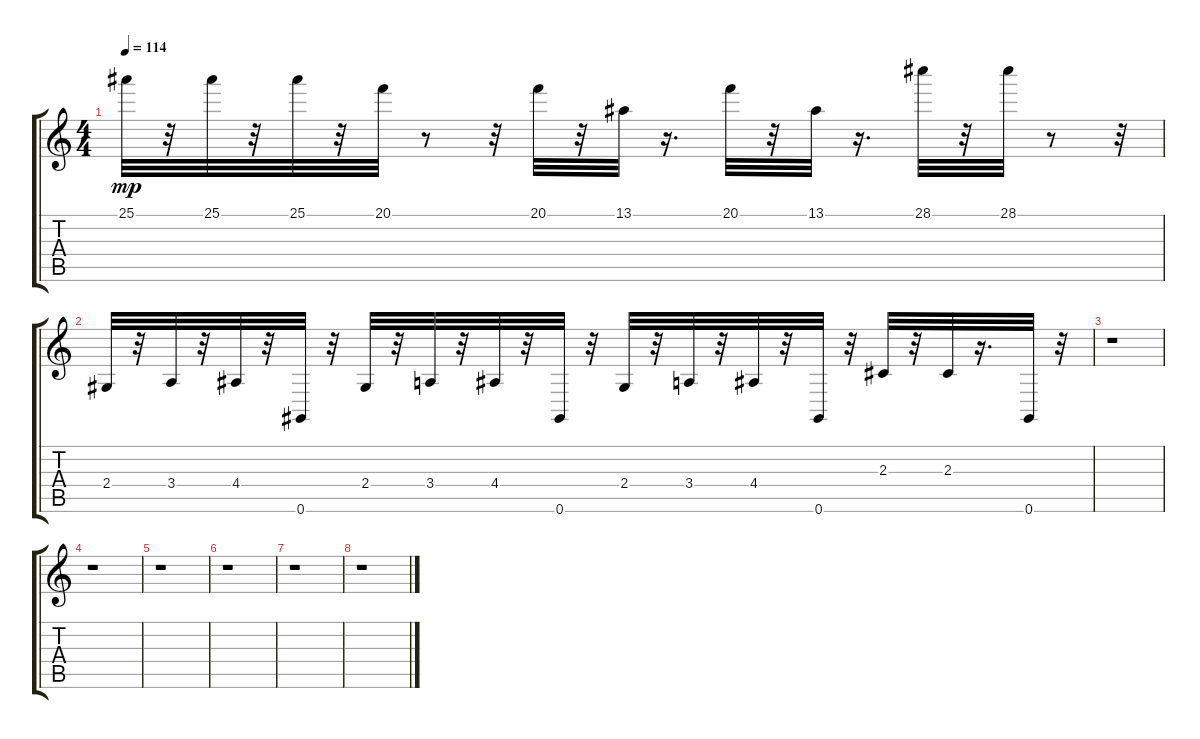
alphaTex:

\track "" {instrument woodblock}
\staff {score tabs}
\tuning (A4 E4 B3 Gb3 Db3 Ab2) {hide}
\ts (4 4)
\tempo 114
\clef g2
\ks c
25.1.32{dy mp} r.32 25.1.32 r.32 25.1.32 r.32 20.1.32 r.8 r.32 20.1.32 r.32 13.1.32 r.16{d} 20.1.32 r.32 13.1.32 r.16{d} 28.1.32 r.32 28.1.32 r.8 r.32 |
2.4.32 r.32 3.4.32 r.32 4.4.32 r.32 0.6.32 r.32 2.4.32 r.32 3.4.32 r.32 4.4.32 r.32 0.6.32 r.32 2.4.32 r.32 3.4.32 r.32 4.4.32 r.32 0.6.32 r.32 2.3.32 r.32 2.3.32 r.16{d} 0.6.32 r.32 |
r.1 |
r.1 |
r.1 |
r.1 |
r.1 |
r.1
